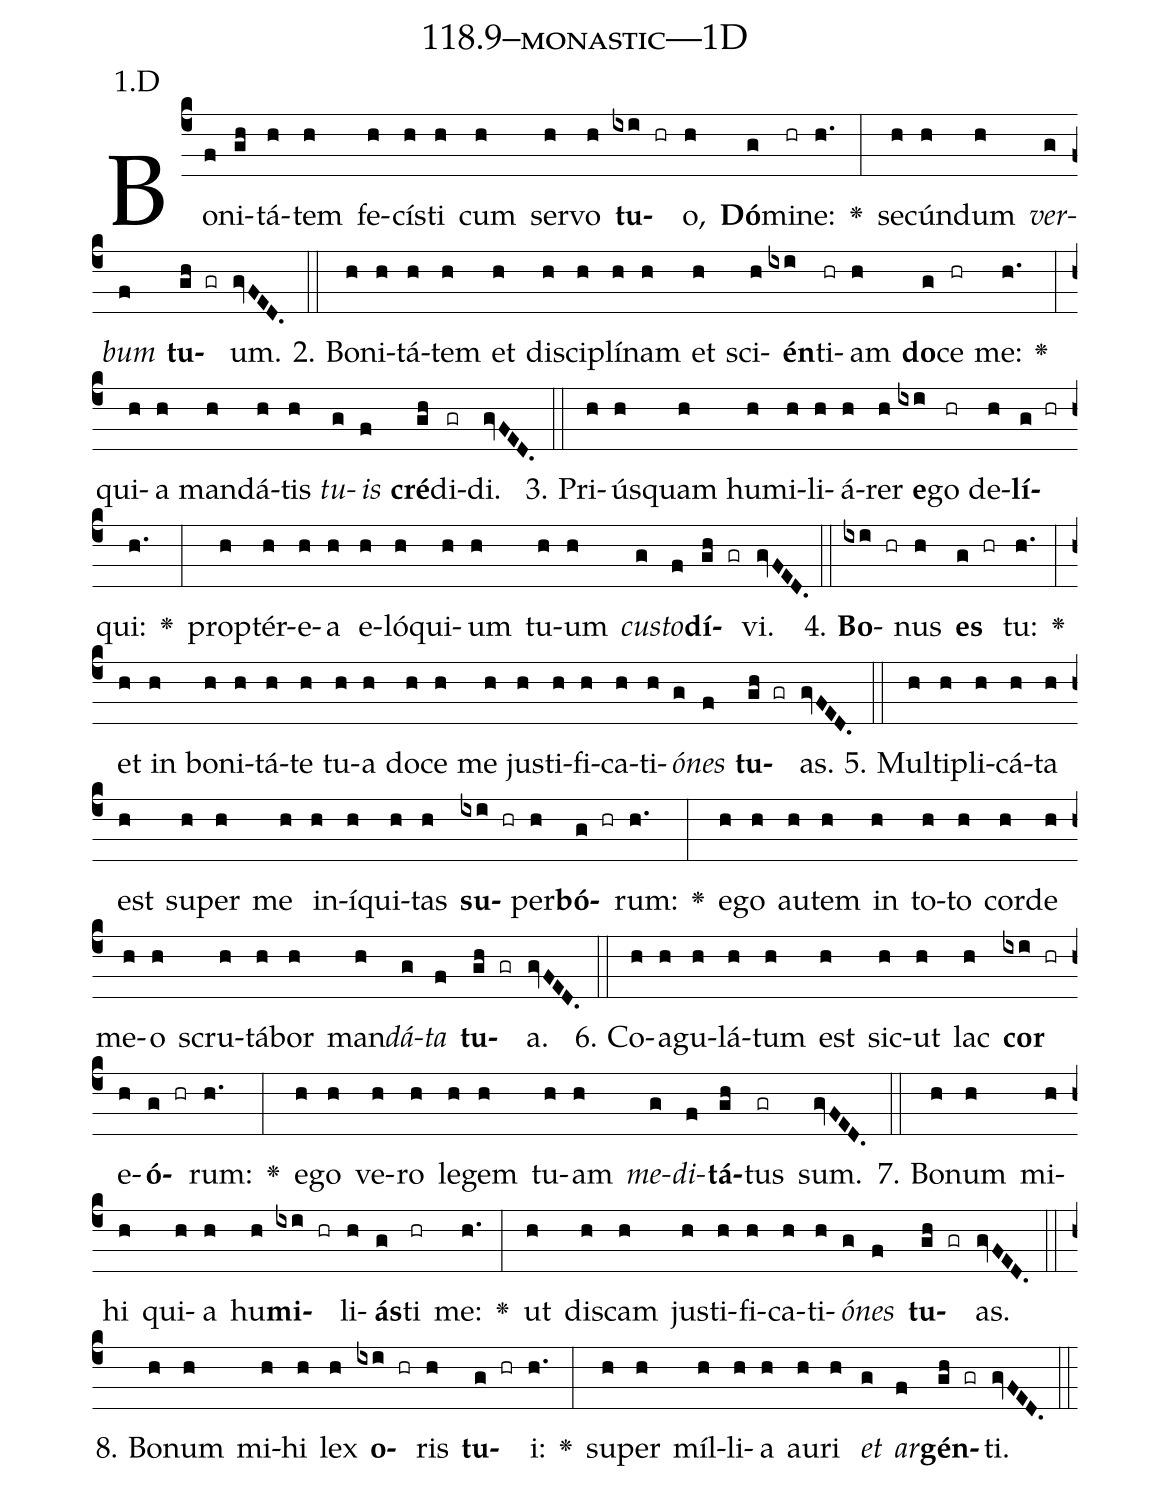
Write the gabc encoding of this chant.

name: 118.9--monastic---1D;
annotation: 1.D;
%%
(c4)Bo(f)ni(gh)tá(h)tem(h) fe(h)cís(h)ti(h) cum(h) ser(h)vo(h) <b>tu</b>(ixi hr)o,(h) <b>Dó</b>(g)mi(hr)ne:(h.) <v>\greheightstar</v>(:) se(h)cún(h)dum(h) <i>ver</i>(g)<i>bum</i>(f) <b>tu</b>(gh gr)um.(gvFED.) (::)
2. Bo(h)ni(h)tá(h)tem(h) et(h) di(h)sci(h)plí(h)nam(h) et(h) sci(h)<b>én</b>(ixi)ti(hr)am(h) <b>do</b>(g)ce(hr) me:(h.) <v>\greheightstar</v>(:) qui(h)a(h) man(h)dá(h)tis(h) <i>tu</i>(g)<i>is</i>(f) <b>cré</b>(gh)di(gr)di.(gvFED.) (::)
3. Pri(h)ús(h)quam(h) hu(h)mi(h)li(h)á(h)rer(h) <b>e</b>(ixi)go(hr) de(h)<b>lí</b>(g hr)qui:(h.) <v>\greheightstar</v>(:) prop(h)tér(h)e(h)a(h) e(h)ló(h)qui(h)um(h) tu(h)um(h) <i>cus</i>(g)<i>to</i>(f)<b>dí</b>(gh gr)vi.(gvFED.) (::)
4. <b>Bo</b>(ixi hr)nus(h) <b>es</b>(g hr) tu:(h.) <v>\greheightstar</v>(:) et(h) in(h) bo(h)ni(h)tá(h)te(h) tu(h)a(h) do(h)ce(h) me(h) jus(h)ti(h)fi(h)ca(h)ti(h)<i>ó</i>(g)<i>nes</i>(f) <b>tu</b>(gh gr)as.(gvFED.) (::)
5. Mul(h)ti(h)pli(h)cá(h)ta(h) est(h) su(h)per(h) me(h) in(h)í(h)qui(h)tas(h) <b>su</b>(ixi hr)per(h)<b>bó</b>(g hr)rum:(h.) <v>\greheightstar</v>(:) e(h)go(h) au(h)tem(h) in(h) to(h)to(h) cor(h)de(h) me(h)o(h) scru(h)tá(h)bor(h) man(h)<i>dá</i>(g)<i>ta</i>(f) <b>tu</b>(gh gr)a.(gvFED.) (::)
6. Co(h)a(h)gu(h)lá(h)tum(h) est(h) sic(h)ut(h) lac(h) <b>cor</b>(ixi hr) e(h)<b>ó</b>(g hr)rum:(h.) <v>\greheightstar</v>(:) e(h)go(h) ve(h)ro(h) le(h)gem(h) tu(h)am(h) <i>me</i>(g)<i>di</i>(f)<b>tá</b>(gh)tus(gr) sum.(gvFED.) (::)
7. Bo(h)num(h) mi(h)hi(h) qui(h)a(h) hu(h)<b>mi</b>(ixi hr)li(h)<b>ás</b>(g)ti(hr) me:(h.) <v>\greheightstar</v>(:) ut(h) dis(h)cam(h) jus(h)ti(h)fi(h)ca(h)ti(h)<i>ó</i>(g)<i>nes</i>(f) <b>tu</b>(gh gr)as.(gvFED.) (::)
8. Bo(h)num(h) mi(h)hi(h) lex(h) <b>o</b>(ixi hr)ris(h) <b>tu</b>(g hr)i:(h.) <v>\greheightstar</v>(:) su(h)per(h) míl(h)li(h)a(h) au(h)ri(h) <i>et</i>(g) <i>ar</i>(f)<b>gén</b>(gh gr)ti.(gvFED.) (::)
